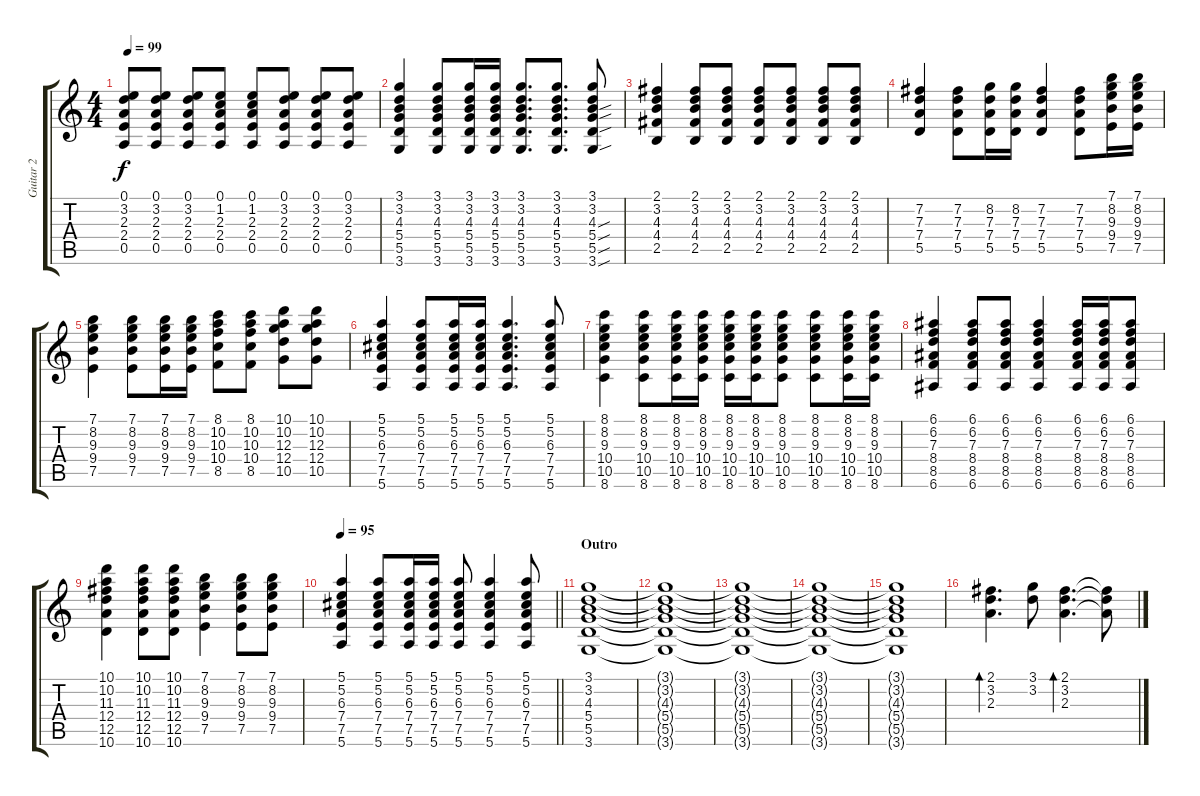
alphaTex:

\track ("Guitar 2" "Guitar 2") {instrument acousticguitarnylon}
\staff {score tabs}
\tuning (E4 B3 G3 D3 A2 E2) {hide}
\ts (4 4)
\tempo 99
\clef g2
\ks c
(0.1 3.2 2.3 2.4 0.5).8{dy f} (0.1 3.2 2.3 2.4 0.5).8 (0.1 3.2 2.3 2.4 0.5).8 (0.1 1.2 2.3 2.4 0.5).8 (0.1 1.2 2.3 2.4 0.5).8 (0.1 3.2 2.3 2.4 0.5).8 (0.1 3.2 2.3 2.4 0.5).8 (0.1 3.2 2.3 2.4 0.5).8 |
(3.1 3.2 4.3 5.4 5.5 3.6).4 (3.1 3.2 4.3 5.4 5.5 3.6).8 (3.1 3.2 4.3 5.4 5.5 3.6).16 (3.1 3.2 4.3 5.4 5.5 3.6).16 (3.1 3.2 4.3 5.4 5.5 3.6).8{d} (3.1 3.2 4.3 5.4 5.5 3.6).8{d} (3.1 3.2 4.3{sou} 5.4{sou} 5.5{sou} 3.6{sou}).8 |
(2.1 3.2 4.3 4.4 2.5).4 (2.1 3.2 4.3 4.4 2.5).8 (2.1 3.2 4.3 4.4 2.5).8 (2.1 3.2 4.3 4.4 2.5).8 (2.1 3.2 4.3 4.4 2.5).8 (2.1 3.2 4.3 4.4 2.5).8 (2.1 3.2 4.3 4.4 2.5).8 |
(7.2 7.3 7.4 5.5).4 (7.2 7.3 7.4 5.5).8 (8.2 7.3 7.4 5.5).16 (8.2 7.3 7.4 5.5).16 (7.2 7.3 7.4 5.5).4 (7.2 7.3 7.4 5.5).8 (7.1 8.2 9.3 9.4 7.5).16 (7.1 8.2 9.3 9.4 7.5).16 |
(7.1 8.2 9.3 9.4 7.5).4 (7.1 8.2 9.3 9.4 7.5).8 (7.1 8.2 9.3 9.4 7.5).16 (7.1 8.2 9.3 9.4 7.5).16 (8.1 10.2 10.3 10.4 8.5).8 (8.1 10.2 10.3 10.4 8.5).8 (10.1 10.2 12.3 12.4 10.5).8 (10.1 10.2 12.3 12.4 10.5).8 |
(5.1 5.2 6.3 7.4 7.5 5.6).4 (5.1 5.2 6.3 7.4 7.5 5.6).8 (5.1 5.2 6.3 7.4 7.5 5.6).16 (5.1 5.2 6.3 7.4 7.5 5.6).16 (5.1 5.2 6.3 7.4 7.5 5.6).4{d} (5.1 5.2 6.3 7.4 7.5 5.6).8 |
(8.1 8.2 9.3 10.4 10.5 8.6).4 (8.1 8.2 9.3 10.4 10.5 8.6).8 (8.1 8.2 9.3 10.4 10.5 8.6).16 (8.1 8.2 9.3 10.4 10.5 8.6).16 (8.1 8.2 9.3 10.4 10.5 8.6).16 (8.1 8.2 9.3 10.4 10.5 8.6).16 (8.1 8.2 9.3 10.4 10.5 8.6).8 (8.1 8.2 9.3 10.4 10.5 8.6).8 (8.1 8.2 9.3 10.4 10.5 8.6).16 (8.1 8.2 9.3 10.4 10.5 8.6).16 |
(6.1 6.2 7.3 8.4 8.5 6.6).4 (6.1 6.2 7.3 8.4 8.5 6.6).8 (6.1 6.2 7.3 8.4 8.5 6.6).8 (6.1 6.2 7.3 8.4 8.5 6.6).4 (6.1 6.2 7.3 8.4 8.5 6.6).16 (6.1 6.2 7.3 8.4 8.5 6.6).16 (6.1 6.2 7.3 8.4 8.5 6.6).8 |
(10.1 10.2 11.3 12.4 12.5 10.6).4 (10.1 10.2 11.3 12.4 12.5 10.6).8 (10.1 10.2 11.3 12.4 12.5 10.6).8 (7.1 8.2 9.3 9.4 7.5).4 (7.1 8.2 9.3 9.4 7.5).8 (7.1 8.2 9.3 9.4 7.5).8 |
\tempo 95
\barLineRight lightlight
(5.1 5.2 6.3 7.4 7.5 5.6).4 (5.1 5.2 6.3 7.4 7.5 5.6).8 (5.1 5.2 6.3 7.4 7.5 5.6).16 (5.1 5.2 6.3 7.4 7.5 5.6).16 (5.1 5.2 6.3 7.4 7.5 5.6).8 (5.1 5.2 6.3 7.4 7.5 5.6).4 (5.1 5.2 6.3 7.4 7.5 5.6).8 |
\section ("" "Outro")
(3.1 3.2 4.3 5.4 5.5 3.6).1 |
(3.1{t} 3.2{t} 4.3{t} 5.4{t} 5.5{t} 3.6{t}).1 |
(3.1{t} 3.2{t} 4.3{t} 5.4{t} 5.5{t} 3.6{t}).1 |
(3.1{t} 3.2{t} 4.3{t} 5.4{t} 5.5{t} 3.6{t}).1 |
(3.1{t} 3.2{t} 4.3{t} 5.4{t} 5.5{t} 3.6{t}).1 |
(2.1 3.2 2.3).4{d bd 120 volume 8} (3.1 3.2).8 (2.1 3.2 2.3).4{d bd 120} (2.1{t} 3.2{t} 2.3{t}).8
